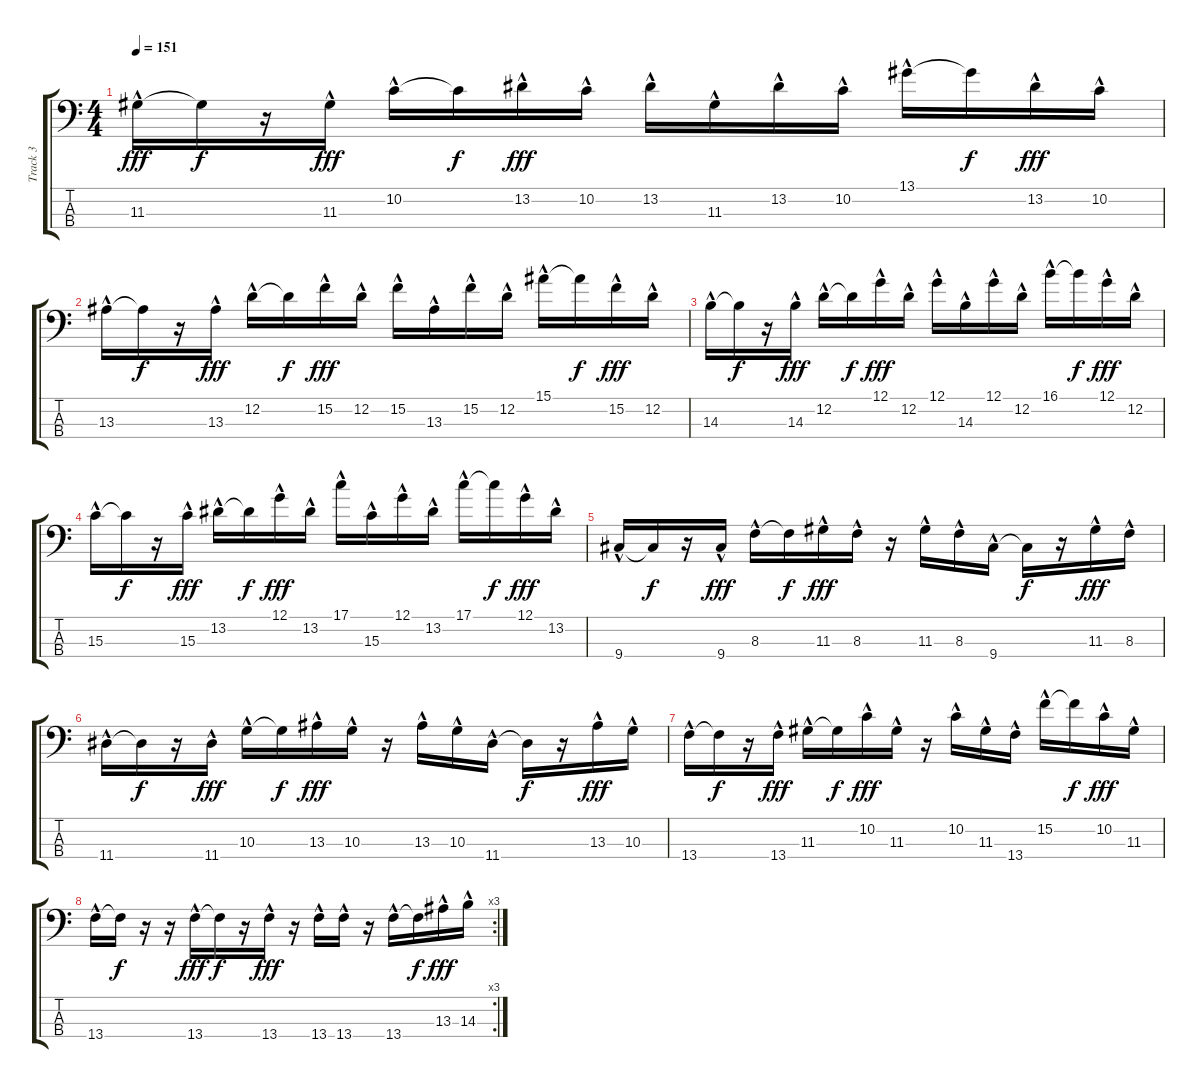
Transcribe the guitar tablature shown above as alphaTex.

\track ("Track 3" "Track 3") {instrument electricbasspick}
\staff {score tabs}
\tuning (G2 D2 A1 E1) {hide}
\ts (4 4)
\tempo 151
\clef f4
\ks c
11.3{hac}.16{dy fff} 11.3{t}.16{dy f} r.16 11.3{hac}.16{dy fff} 10.2{hac}.16 10.2{t}.16{dy f} 13.2{hac}.16{dy fff} 10.2{hac}.16 13.2{hac}.16 11.3{hac}.16 13.2{hac}.16 10.2{hac}.16 13.1{hac}.16 13.1{t}.16{dy f} 13.2{hac}.16{dy fff} 10.2{hac}.16 |
13.3{hac}.16 13.3{t}.16{dy f} r.16 13.3{hac}.16{dy fff} 12.2{hac}.16 12.2{t}.16{dy f} 15.2{hac}.16{dy fff} 12.2{hac}.16 15.2{hac}.16 13.3{hac}.16 15.2{hac}.16 12.2{hac}.16 15.1{hac}.16 15.1{t}.16{dy f} 15.2{hac}.16{dy fff} 12.2{hac}.16 |
14.3{hac}.16 14.3{t}.16{dy f} r.16 14.3{hac}.16{dy fff} 12.2{hac}.16 12.2{t}.16{dy f} 12.1{hac}.16{dy fff} 12.2{hac}.16 12.1{hac}.16 14.3{hac}.16 12.1{hac}.16 12.2{hac}.16 16.1{hac}.16 16.1{t}.16{dy f} 12.1{hac}.16{dy fff} 12.2{hac}.16 |
15.3{hac}.16 15.3{t}.16{dy f} r.16 15.3{hac}.16{dy fff} 13.2{hac}.16 13.2{t}.16{dy f} 12.1{hac}.16{dy fff} 13.2{hac}.16 17.1{hac}.16 15.3{hac}.16 12.1{hac}.16 13.2{hac}.16 17.1{hac}.16 17.1{t}.16{dy f} 12.1{hac}.16{dy fff} 13.2{hac}.16 |
9.4{hac}.16 9.4{t}.16{dy f} r.16 9.4{hac}.16{dy fff} 8.3{hac}.16 8.3{t}.16{dy f} 11.3{hac}.16{dy fff} 8.3{hac}.16 r.16 11.3{hac}.16 8.3{hac}.16 9.4{hac}.16 9.4{t}.16{dy f} r.16 11.3{hac}.16{dy fff} 8.3{hac}.16 |
11.4{hac}.16 11.4{t}.16{dy f} r.16 11.4{hac}.16{dy fff} 10.3{hac}.16 10.3{t}.16{dy f} 13.3{hac}.16{dy fff} 10.3{hac}.16 r.16 13.3{hac}.16 10.3{hac}.16 11.4{hac}.16 11.4{t}.16{dy f} r.16 13.3{hac}.16{dy fff} 10.3{hac}.16 |
13.4{hac}.16 13.4{t}.16{dy f} r.16 13.4{hac}.16{dy fff} 11.3{hac}.16 11.3{t}.16{dy f} 10.2{hac}.16{dy fff} 11.3{hac}.16 r.16 10.2{hac}.16 11.3{hac}.16 13.4{hac}.16 15.2{hac}.16 15.2{t}.16{dy f} 10.2{hac}.16{dy fff} 11.3{hac}.16 |
\rc 3
13.4{hac}.16 13.4{t}.16{dy f} r.16 r.16 13.4{hac}.16{dy fff} 13.4{t}.16{dy f} r.16 13.4{hac}.16{dy fff} r.16 13.4{hac}.16 13.4{hac}.16 r.16 13.4{hac}.16 13.4{t}.16{dy f} 13.3{hac}.16{dy fff} 14.3{hac}.16
